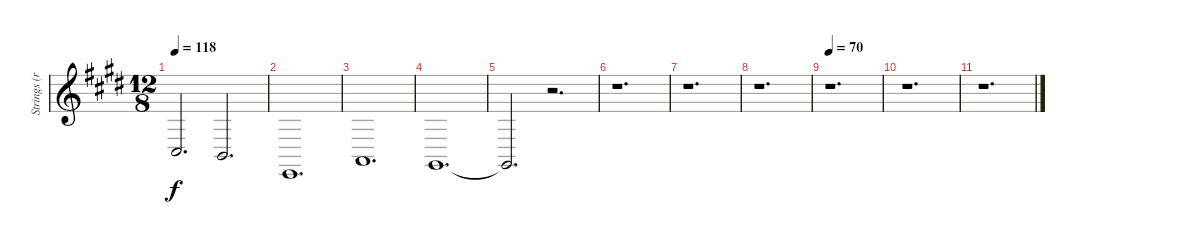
\track ("Strings (right speaker)" "Strings (r") {instrument synthstrings1}
\staff {score}
\tuning (E4 B3 G3 D3 A2 E2) {hide}
\ts (12 8)
\tempo 118
\clef g2
\ks c#minor
9.6.2{d dy f} 7.6.2{d} |
0.6.1{d} |
5.6.1{d} |
4.6.1{d} |
4.6{t}.2{d} r.2{d} |
r.1{d} |
r.1{d} |
r.1{d} |
\tempo 70
r.1{d} |
r.1{d} |
r.1{d}
